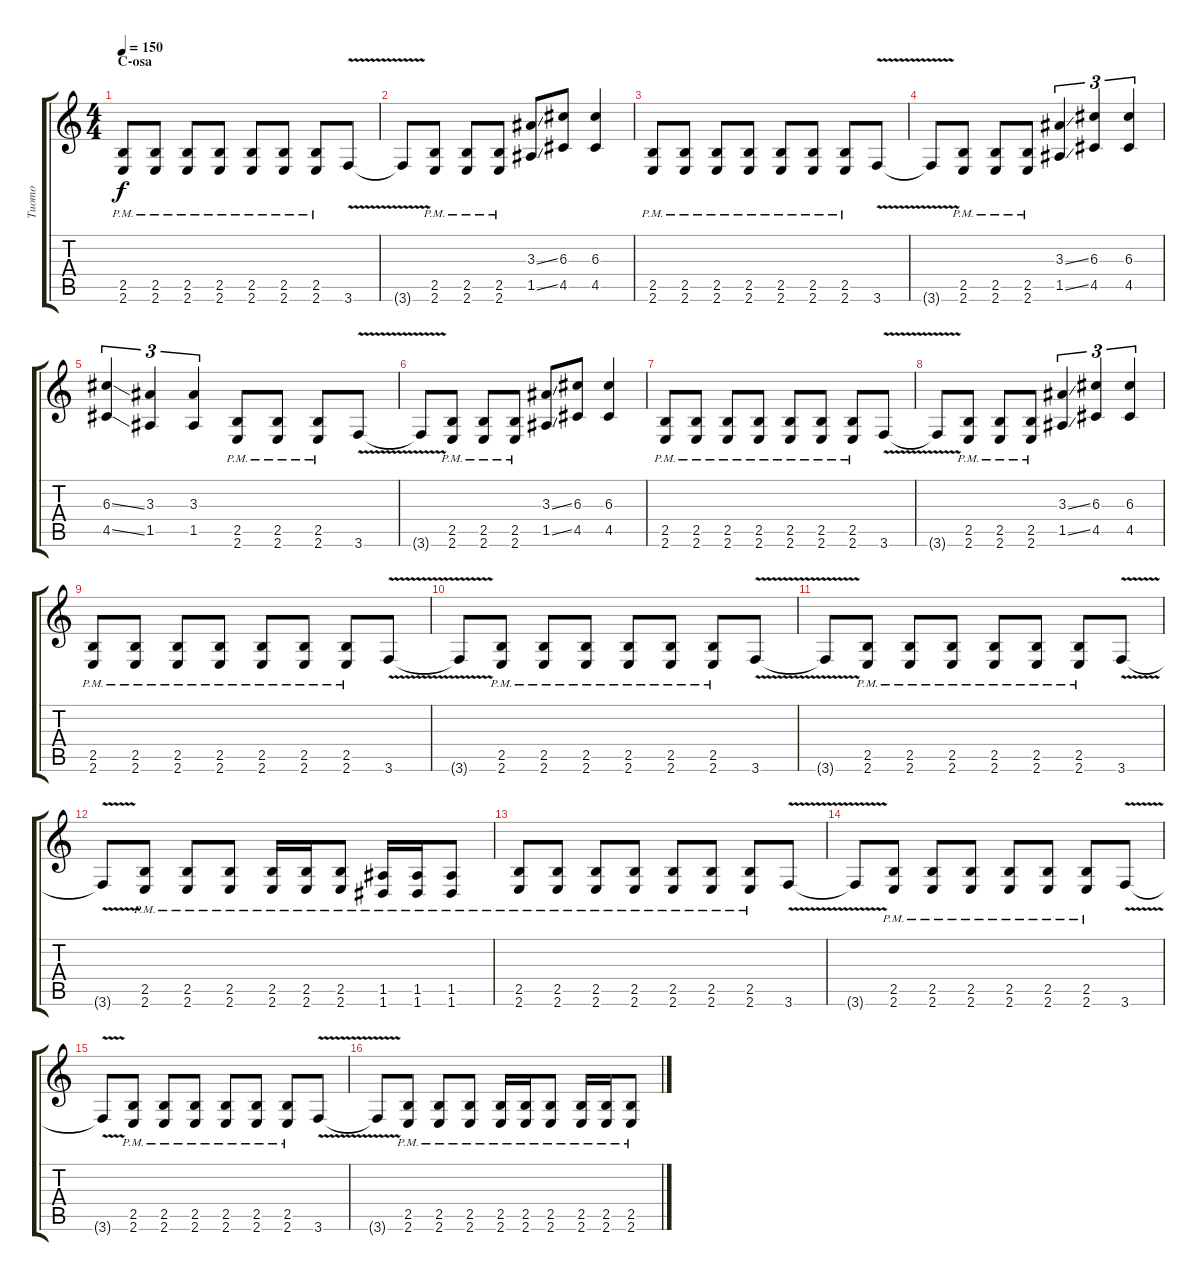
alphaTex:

\track ("Tuomo" "Tuomo") {instrument distortionguitar}
\staff {score tabs}
\tuning (E4 B3 G3 D3 A2 D2) {hide}
\ts (4 4)
\section ("" "C-osa")
\tempo 150
\clef g2
\ks c
(2.5{pm} 2.6{pm}).8{dy f} (2.5{pm} 2.6{pm}).8 (2.5{pm} 2.6{pm}).8 (2.5{pm} 2.6{pm}).8 (2.5{pm} 2.6{pm}).8 (2.5{pm} 2.6{pm}).8 (2.5{pm} 2.6{pm}).8 3.6{v}.8 |
3.6{t}.8 (2.5{pm} 2.6{pm}).8 (2.5{pm} 2.6{pm}).8 (2.5{pm} 2.6{pm}).8 (3.3{ss} 1.5{ss}).8 (6.3 4.5).8 (6.3 4.5).4 |
(2.5{pm} 2.6{pm}).8 (2.5{pm} 2.6{pm}).8 (2.5{pm} 2.6{pm}).8 (2.5{pm} 2.6{pm}).8 (2.5{pm} 2.6{pm}).8 (2.5{pm} 2.6{pm}).8 (2.5{pm} 2.6{pm}).8 3.6{v}.8 |
3.6{t}.8 (2.5{pm} 2.6{pm}).8 (2.5{pm} 2.6{pm}).8 (2.5{pm} 2.6{pm}).8 (3.3{ss} 1.5{ss}).4{tu (3 2)} (6.3 4.5).4{tu (3 2)} (6.3 4.5).4{tu (3 2)} |
(6.3{ss} 4.5{ss}).4{tu (3 2)} (3.3 1.5).4{tu (3 2)} (3.3 1.5).4{tu (3 2)} (2.5{pm} 2.6{pm}).8 (2.5{pm} 2.6{pm}).8 (2.5{pm} 2.6{pm}).8 3.6{v}.8 |
3.6{t}.8 (2.5{pm} 2.6{pm}).8 (2.5{pm} 2.6{pm}).8 (2.5{pm} 2.6{pm}).8 (3.3{ss} 1.5{ss}).8 (6.3 4.5).8 (6.3 4.5).4 |
(2.5{pm} 2.6{pm}).8 (2.5{pm} 2.6{pm}).8 (2.5{pm} 2.6{pm}).8 (2.5{pm} 2.6{pm}).8 (2.5{pm} 2.6{pm}).8 (2.5{pm} 2.6{pm}).8 (2.5{pm} 2.6{pm}).8 3.6{v}.8 |
3.6{t}.8 (2.5{pm} 2.6{pm}).8 (2.5{pm} 2.6{pm}).8 (2.5{pm} 2.6{pm}).8 (3.3{ss} 1.5{ss}).4{tu (3 2)} (6.3 4.5).4{tu (3 2)} (6.3 4.5).4{tu (3 2)} |
(2.5{pm} 2.6{pm}).8 (2.5{pm} 2.6{pm}).8 (2.5{pm} 2.6{pm}).8 (2.5{pm} 2.6{pm}).8 (2.5{pm} 2.6{pm}).8 (2.5{pm} 2.6{pm}).8 (2.5{pm} 2.6{pm}).8 3.6{v}.8 |
3.6{t}.8 (2.5{pm} 2.6{pm}).8 (2.5{pm} 2.6{pm}).8 (2.5{pm} 2.6{pm}).8 (2.5{pm} 2.6{pm}).8 (2.5{pm} 2.6{pm}).8 (2.5{pm} 2.6{pm}).8 3.6{v}.8 |
3.6{t}.8 (2.5{pm} 2.6{pm}).8 (2.5{pm} 2.6{pm}).8 (2.5{pm} 2.6{pm}).8 (2.5{pm} 2.6{pm}).8 (2.5{pm} 2.6{pm}).8 (2.5{pm} 2.6{pm}).8 3.6{v}.8 |
3.6{t}.8 (2.5{pm} 2.6{pm}).8 (2.5{pm} 2.6{pm}).8 (2.5{pm} 2.6{pm}).8 (2.5{pm} 2.6{pm}).16 (2.5{pm} 2.6{pm}).16 (2.5{pm} 2.6{pm}).8 (1.5{pm} 1.6{pm}).16 (1.5{pm} 1.6{pm}).16 (1.5{pm} 1.6{pm}).8 |
(2.5{pm} 2.6{pm}).8 (2.5{pm} 2.6{pm}).8 (2.5{pm} 2.6{pm}).8 (2.5{pm} 2.6{pm}).8 (2.5{pm} 2.6{pm}).8 (2.5{pm} 2.6{pm}).8 (2.5{pm} 2.6{pm}).8 3.6{v}.8 |
3.6{t}.8 (2.5{pm} 2.6{pm}).8 (2.5{pm} 2.6{pm}).8 (2.5{pm} 2.6{pm}).8 (2.5{pm} 2.6{pm}).8 (2.5{pm} 2.6{pm}).8 (2.5{pm} 2.6{pm}).8 3.6{v}.8 |
3.6{t}.8 (2.5{pm} 2.6{pm}).8 (2.5{pm} 2.6{pm}).8 (2.5{pm} 2.6{pm}).8 (2.5{pm} 2.6{pm}).8 (2.5{pm} 2.6{pm}).8 (2.5{pm} 2.6{pm}).8 3.6{v}.8 |
3.6{t}.8 (2.5{pm} 2.6{pm}).8 (2.5{pm} 2.6{pm}).8 (2.5{pm} 2.6{pm}).8 (2.5{pm} 2.6{pm}).16 (2.5{pm} 2.6{pm}).16 (2.5{pm} 2.6{pm}).8 (2.5{pm} 2.6{pm}).16 (2.5{pm} 2.6{pm}).16 (2.5{pm} 2.6{pm}).8
